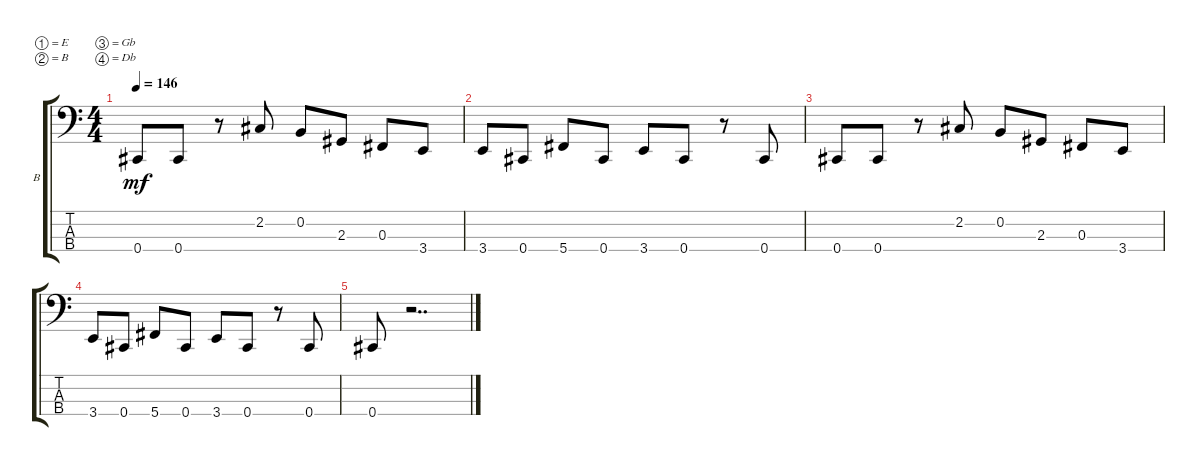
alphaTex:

\defaultSystemsLayout 4
\bracketExtendMode groupsimilarinstruments
\firstSystemTrackNameOrientation horizontal
\otherSystemsTrackNameOrientation horizontal
\track ("Bass" "B") {instrument electricbassfinger}
\staff {score tabs}
\tuning (E2 B1 Gb1 Db1)
\ts (4 4)
\tempo 146
\clef f4
\ks c
0.4.8{dy mf} 0.4.8 r.8 2.2.8 0.2.8 2.3.8 0.3.8 3.4.8 |
3.4.8 0.4.8 5.4.8 0.4.8 3.4.8 0.4.8 r.8 0.4.8 |
0.4.8 0.4.8 r.8 2.2.8 0.2.8 2.3.8 0.3.8 3.4.8 |
3.4.8 0.4.8 5.4.8 0.4.8 3.4.8 0.4.8 r.8 0.4.8 |
0.4.8 r.2{dd}
